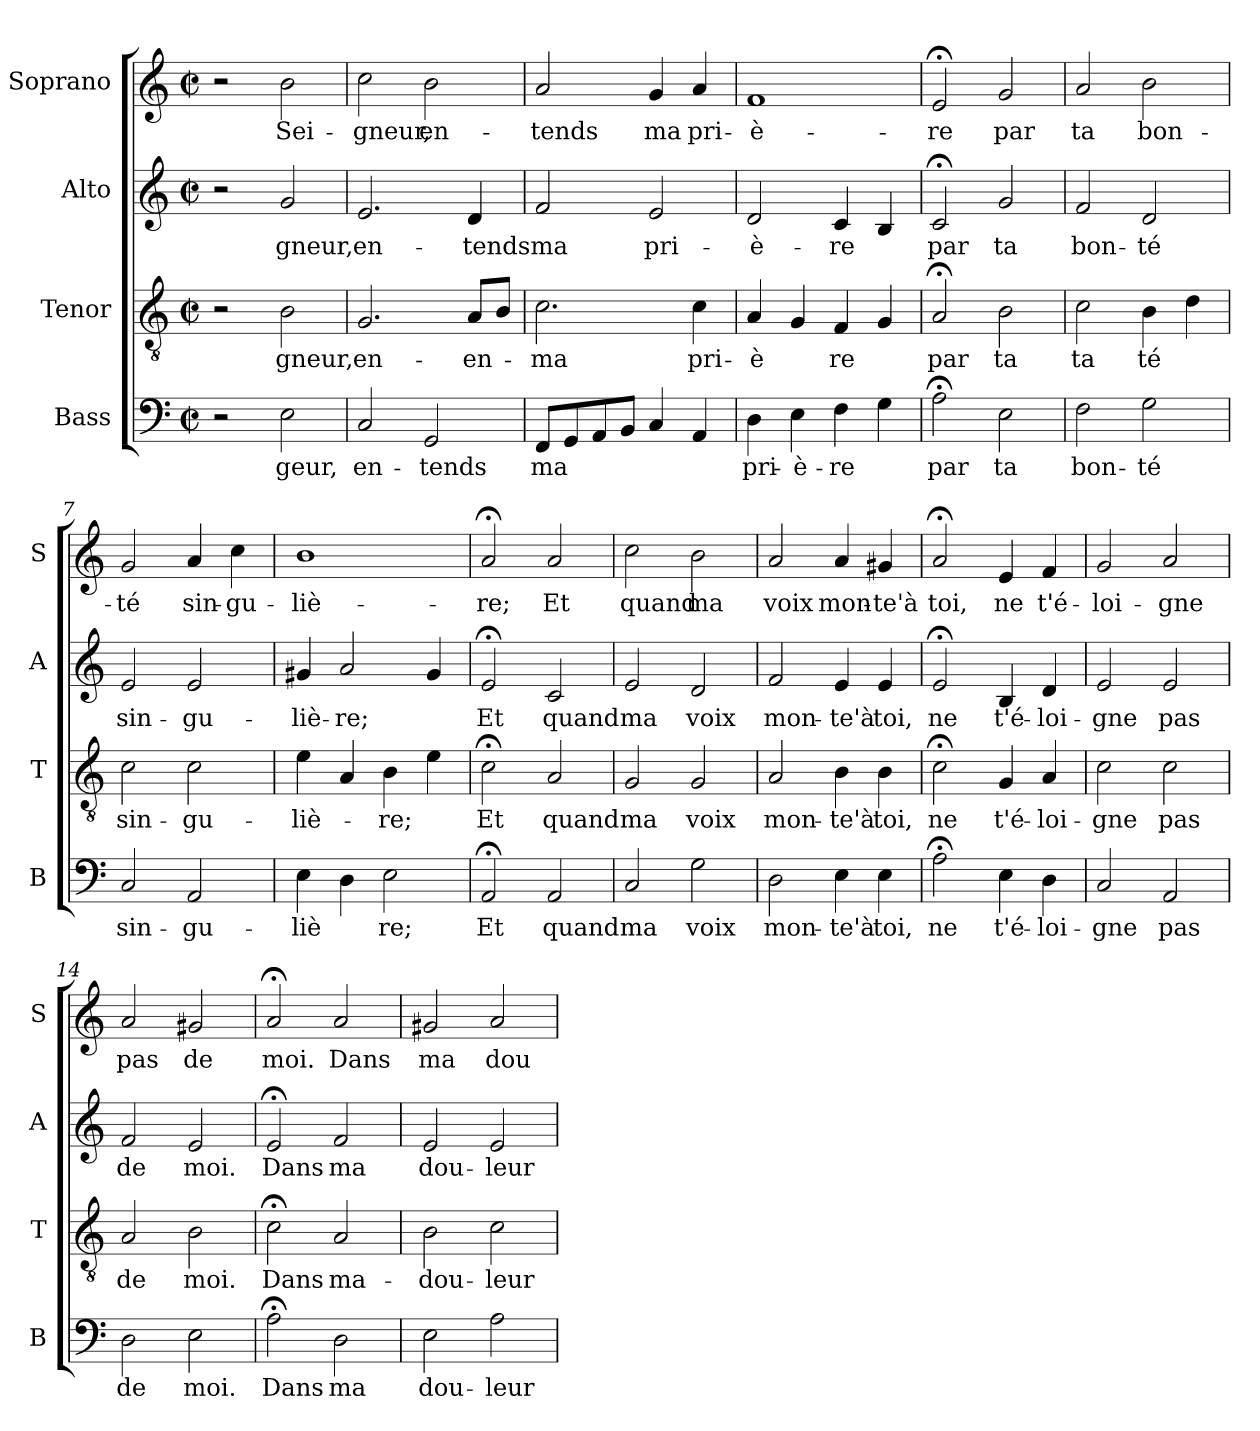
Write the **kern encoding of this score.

**kern	**text	**kern	**text	**kern	**text	**kern	**text
*part4	*part4	*part3	*part3	*part2	*part2	*part1	*part1
*staff4	*staff4	*staff3	*staff3	*staff2	*staff2	*staff1	*staff1
*I"Bass	*	*I"Tenor	*	*I"Alto	*	*I"Soprano	*
*I'B	*	*I'T	*	*I'A	*	*I'S	*
*clefF4	*	*clefGv2	*	*clefG2	*	*clefG2	*
*k[]	*	*k[]	*	*k[]	*	*k[]	*
*C:	*	*C:	*	*C:	*	*C:	*
*M2/2	*	*M2/2	*	*M2/2	*	*M2/2	*
*met(c|)	*	*met(c|)	*	*met(c|)	*	*met(c|)	*
=1	=1	=1	=1	=1	=1	=1	=1
2r	.	2r	.	2r	.	2r	.
2E\	geur,	2B\	gneur,	2g/	gneur,	2b\	Sei-
=2	=2	=2	=2	=2	=2	=2	=2
2C/	en-	2.G/	en-	2.e/	en-	2cc\	-gneur,
2GG/	-tends	.	.	.	.	2b\	en-
.	.	8A/L	-en-	4d/	-tends	.	.
.	.	8B/J	.	.	.	.	.
=3	=3	=3	=3	=3	=3	=3	=3
8FF/L	ma	2.c\	-ma	2f/	ma	2a/	-tends
8GG/	.	.	.	.	.	.	.
8AA/	.	.	.	.	.	.	.
8BB/J	.	.	.	.	.	.	.
4C/	.	.	.	2e/	pri-	4g/	ma
4AA/	.	4c\	pri-	.	.	4a/	pri-
=4	=4	=4	=4	=4	=4	=4	=4
4D\	pri-	4A/	-è	2d/	-è-	1f	-è-
4E\	-è-	4G/	.	.	.	.	.
4F\	-re	4F/	re	4c/	-re	.	.
4G\	.	4G/	.	4B/	.	.	.
=5	=5	=5	=5	=5	=5	=5	=5
2A;<\	par	2A;</	par	2c;</	par	2e;</	-re
2E\	ta	2B\	ta	2g/	ta	2g/	par
=6	=6	=6	=6	=6	=6	=6	=6
2F\	bon-	2c\	ta	2f/	bon-	2a/	ta
2G\	-té	4B\	té	2d/	-té	2b\	bon-
.	.	4d\	.	.	.	.	.
!!LO:LB:g=z
=7	=7	=7	=7	=7	=7	=7	=7
2C/	sin-	2c\	sin-	2e/	sin-	2g/	-té
2AA/	-gu-	2c\	-gu-	2e/	-gu-	4a/	sin-
.	.	.	.	.	.	4cc\	-gu-
=8	=8	=8	=8	=8	=8	=8	=8
4E\	-liè	4e\	-liè-	4g#X/	-liè-	1b	-liè-
4D\	.	4A/	.	2a/	-re;	.	.
2E\	re;	4B\	-re;	.	.	.	.
.	.	4e\	.	4g#/	.	.	.
=9	=9	=9	=9	=9	=9	=9	=9
2AA;</	Et	2c;<\	Et	2e;</	Et	2a;</	-re;
2AA/	quand	2A/	quand	2c/	quand	2a/	Et
=10	=10	=10	=10	=10	=10	=10	=10
2C/	ma	2G/	ma	2e/	ma	2cc\	quand
2G\	voix	2G/	voix	2d/	voix	2b\	ma
=11	=11	=11	=11	=11	=11	=11	=11
2D\	mon-	2A/	mon-	2f/	mon-	2a/	voix
4E\	-te'à	4B\	-te'à	4e/	-te'à	4a/	mon-
4E\	toi,	4B\	toi,	4e/	toi,	4g#X/	-te'à
=12	=12	=12	=12	=12	=12	=12	=12
2A;<\	ne	2c;<\	ne	2e;</	ne	2a;</	toi,
4E\	t'é-	4G/	t'é-	4B/	t'é-	4e/	ne
4D\	-loi-	4A/	-loi-	4d/	-loi-	4f/	t'é-
!!LO:LB:g=z
=13	=13	=13	=13	=13	=13	=13	=13
2C/	-gne	2c\	-gne	2e/	-gne	2g/	-loi-
2AA/	pas	2c\	pas	2e/	pas	2a/	-gne
=14	=14	=14	=14	=14	=14	=14	=14
2D\	de	2A/	de	2f/	de	2a/	pas
2E\	moi.	2B\	moi.	2e/	moi.	2g#X/	de
=15	=15	=15	=15	=15	=15	=15	=15
2A;<\	Dans	2c;<\	Dans	2e;</	Dans	2a;</	moi.
2D\	ma	2A/	ma-	2f/	ma	2a/	Dans
=16	=16	=16	=16	=16	=16	=16	=16
2E\	dou-	2B\	-dou-	2e/	dou-	2g#X/	ma
2A\	-leur	2c\	-leur	2e/	-leur	2a/	dou-
=	=	=	=	=	=	=	=
*-	*-	*-	*-	*-	*-	*-	*-
